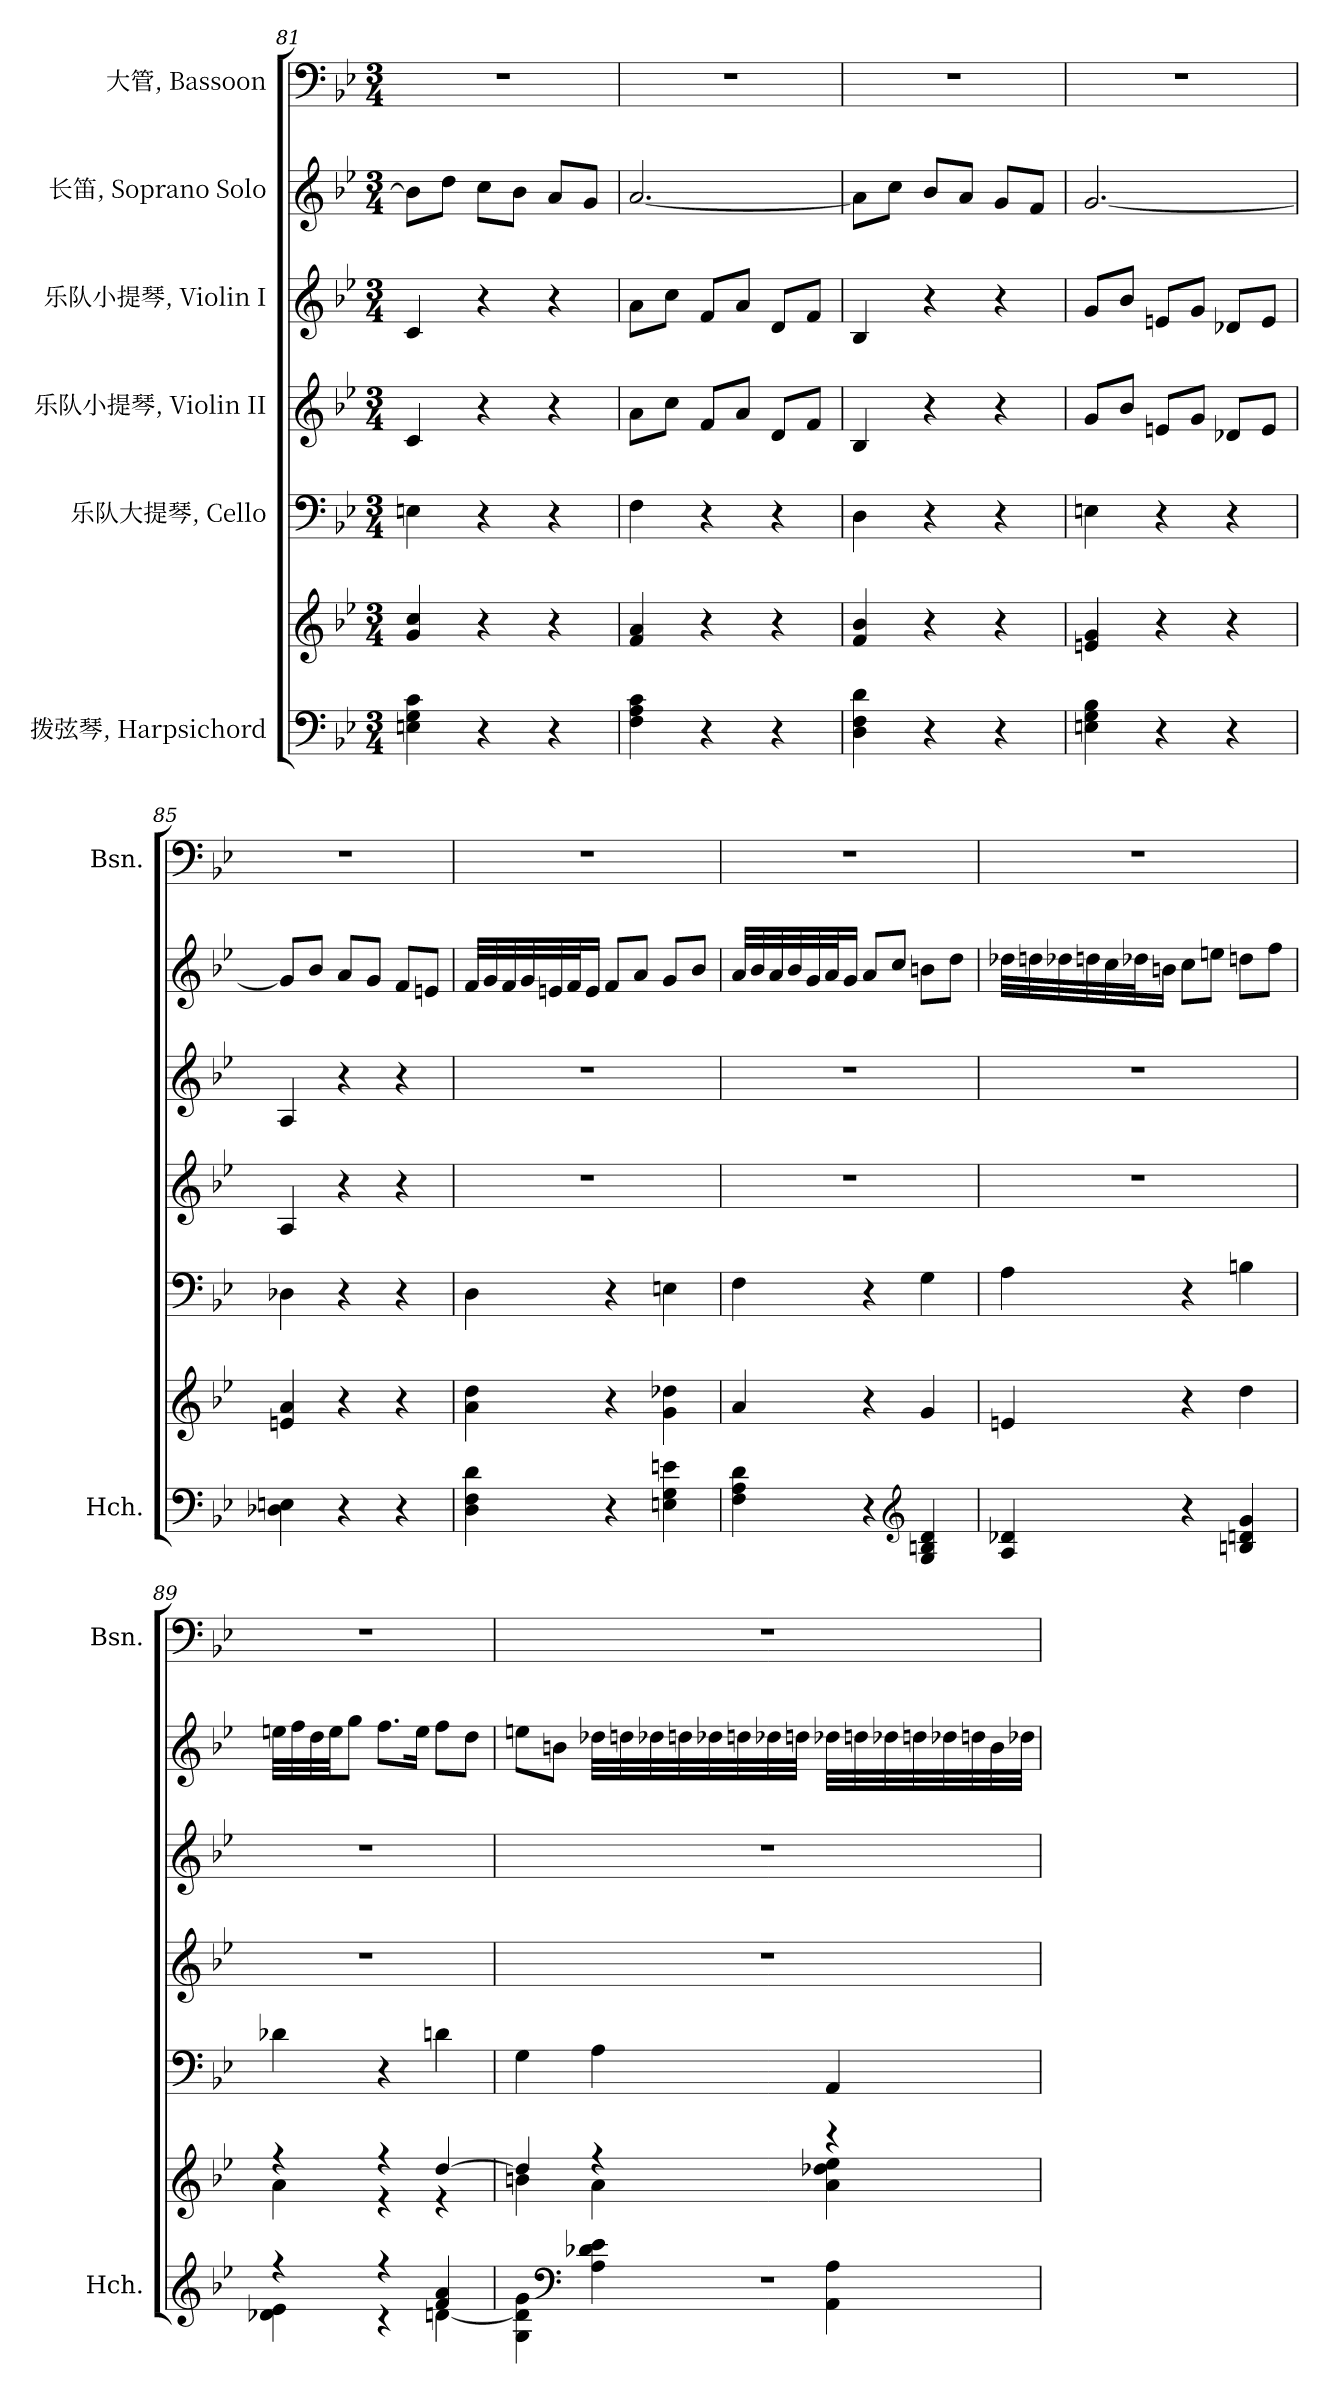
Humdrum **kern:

**kern	**kern	**kern	**kern	**kern	**kern	**kern
*part6	*part6	*part5	*part4	*part3	*part2	*part1
*staff7	*staff6	*staff5	*staff4	*staff3	*staff2	*staff1
*I"拨弦琴, Harpsichord	*	*I"乐队大提琴, Cello	*I"乐队小提琴, Violin II	*I"乐队小提琴, Violin I	*I"长笛, Soprano Solo	*I"大管, Bassoon
*I'Hch.	*	*	*	*	*	*I'Bsn.
*clefF4	*clefG2	*clefF4	*clefG2	*clefG2	*clefG2	*clefF4
*k[b-e-]	*k[b-e-]	*k[b-e-]	*k[b-e-]	*k[b-e-]	*k[b-e-]	*k[b-e-]
*M3/4	*M3/4	*M3/4	*M3/4	*M3/4	*M3/4	*M3/4
=81	=81	=81	=81	=81	=81	=81
4En\ 4G\ 4c\	4g/ 4cc/	4En\	4c/	4c/	8b-\L]	2.r
.	.	.	.	.	8dd\J	.
4r	4r	4r	4r	4r	8cc\L	.
.	.	.	.	.	8b-\J	.
4r	4r	4r	4r	4r	8a/L	.
.	.	.	.	.	8g/J	.
=82	=82	=82	=82	=82	=82	=82
4F\ 4A\ 4c\	4f/ 4a/	4F\	8a\L	8a\L	[2.a/	2.r
.	.	.	8cc\J	8cc\J	.	.
4r	4r	4r	8f/L	8f/L	.	.
.	.	.	8a/J	8a/J	.	.
4r	4r	4r	8d/L	8d/L	.	.
.	.	.	8f/J	8f/J	.	.
=83	=83	=83	=83	=83	=83	=83
4D\ 4F\ 4d\	4f/ 4b-/	4D\	4B-/	4B-/	8a\L]	2.r
.	.	.	.	.	8cc\J	.
4r	4r	4r	4r	4r	8b-/L	.
.	.	.	.	.	8a/J	.
4r	4r	4r	4r	4r	8g/L	.
.	.	.	.	.	8f/J	.
!!LO:PB:g=z
=84	=84	=84	=84	=84	=84	=84
4En\ 4G\ 4B-\	4en/ 4g/	4En\	8g/L	8g/L	[2.g/	2.r
.	.	.	8b-/J	8b-/J	.	.
4r	4r	4r	8en/L	8en/L	.	.
.	.	.	8g/J	8g/J	.	.
4r	4r	4r	8d-X/L	8d-X/L	.	.
.	.	.	8e/J	8e/J	.	.
=85	=85	=85	=85	=85	=85	=85
4D-X\ 4En\	4en/ 4a/	4D-X\	4A/	4A/	8g/L]	2.r
.	.	.	.	.	8b-/J	.
4r	4r	4r	4r	4r	8a/L	.
.	.	.	.	.	8g/J	.
4r	4r	4r	4r	4r	8f/L	.
.	.	.	.	.	8en/J	.
=86	=86	=86	=86	=86	=86	=86
4D\ 4F\ 4d\	4a\ 4dd\	4D\	2.r	2.r	32f/LLL	2.r
.	.	.	.	.	32g/	.
.	.	.	.	.	32f/	.
.	.	.	.	.	32g/	.
.	.	.	.	.	32en/	.
.	.	.	.	.	32f/J	.
.	.	.	.	.	16e/JJ	.
4r	4r	4r	.	.	8f/L	.
.	.	.	.	.	8a/J	.
4En\ 4G\ 4en\	4g\ 4dd-X\	4En\	.	.	8g/L	.
.	.	.	.	.	8b-/J	.
=87	=87	=87	=87	=87	=87	=87
4F\ 4A\ 4d\	4a/	4F\	2.r	2.r	32a/LLL	2.r
.	.	.	.	.	32b-/	.
.	.	.	.	.	32a/	.
.	.	.	.	.	32b-/	.
.	.	.	.	.	32g/	.
.	.	.	.	.	32a/J	.
.	.	.	.	.	16g/JJ	.
4r	4r	4r	.	.	8a/L	.
.	.	.	.	.	8cc/J	.
*clefG2	*	*	*	*	*	*
4G/ 4Bn/ 4d/	4g/	4G\	.	.	8bn\L	.
.	.	.	.	.	8dd\J	.
!!LO:PB:g=z
=88	=88	=88	=88	=88	=88	=88
4A/ 4d-X/	4en/	4A\	2.r	2.r	32dd-X\LLL	2.r
.	.	.	.	.	32ddn\	.
.	.	.	.	.	32dd-X\	.
.	.	.	.	.	32ddn\	.
.	.	.	.	.	32cc\	.
.	.	.	.	.	32dd-X\J	.
.	.	.	.	.	16bn\JJ	.
4r	4r	4r	.	.	8cc\L	.
.	.	.	.	.	8een\J	.
4Bn/ 4dn/ 4g/	4dd\	4Bn\	.	.	8ddn\L	.
.	.	.	.	.	8ff\J	.
=89	=89	=89	=89	=89	=89	=89
*^	*^	*	*	*	*	*
4r	4d-X\ 4e-\	4r	4a\	4d-X\	2.r	2.r	32een\LLL	2.r
.	.	.	.	.	.	.	32ff\	.
.	.	.	.	.	.	.	32dd\	.
.	.	.	.	.	.	.	32ee\JJ	.
.	.	.	.	.	.	.	8gg\J	.
4r	4r	4r	4r	4r	.	.	8.ff\L	.
.	.	.	.	.	.	.	16ee\Jk	.
4f/ 4a/	[4dn\	[4dd/	4r	4dn\	.	.	8ff\L	.
.	.	.	.	.	.	.	8dd\J	.
!!LO:PB:g=z
=90	=90	=90	=90	=90	=90	=90	=90	=90
2.r	4G\ 4d\] 4g\	4dd/]	4bn\	4G\	2.r	2.r	8een\L	2.r
.	.	.	.	.	.	.	8bn\J	.
*clefF4	*	*	*	*	*	*	*	*
.	4A\ 4d-X\ 4e-\	4r	4a\	4A\	.	.	32dd-X\LLL	.
.	.	.	.	.	.	.	32ddn\	.
.	.	.	.	.	.	.	32dd-X\	.
.	.	.	.	.	.	.	32ddn\	.
.	.	.	.	.	.	.	32dd-X\	.
.	.	.	.	.	.	.	32ddn\	.
.	.	.	.	.	.	.	32dd-X\	.
.	.	.	.	.	.	.	32ddn\JJJ	.
.	4AA\ 4A\	4r	4a\ 4dd-X\ 4ee-\	4AA/	.	.	32dd-X\LLL	.
.	.	.	.	.	.	.	32ddn\	.
.	.	.	.	.	.	.	32dd-X\	.
.	.	.	.	.	.	.	32ddn\	.
.	.	.	.	.	.	.	32dd-X\	.
.	.	.	.	.	.	.	32ddn\	.
.	.	.	.	.	.	.	32b\	.
.	.	.	.	.	.	.	32dd-X\JJJ	.
*v	*v	*	*	*	*	*	*	*
*	*v	*v	*	*	*	*	*
=	=	=	=	=	=	=
*-	*-	*-	*-	*-	*-	*-
